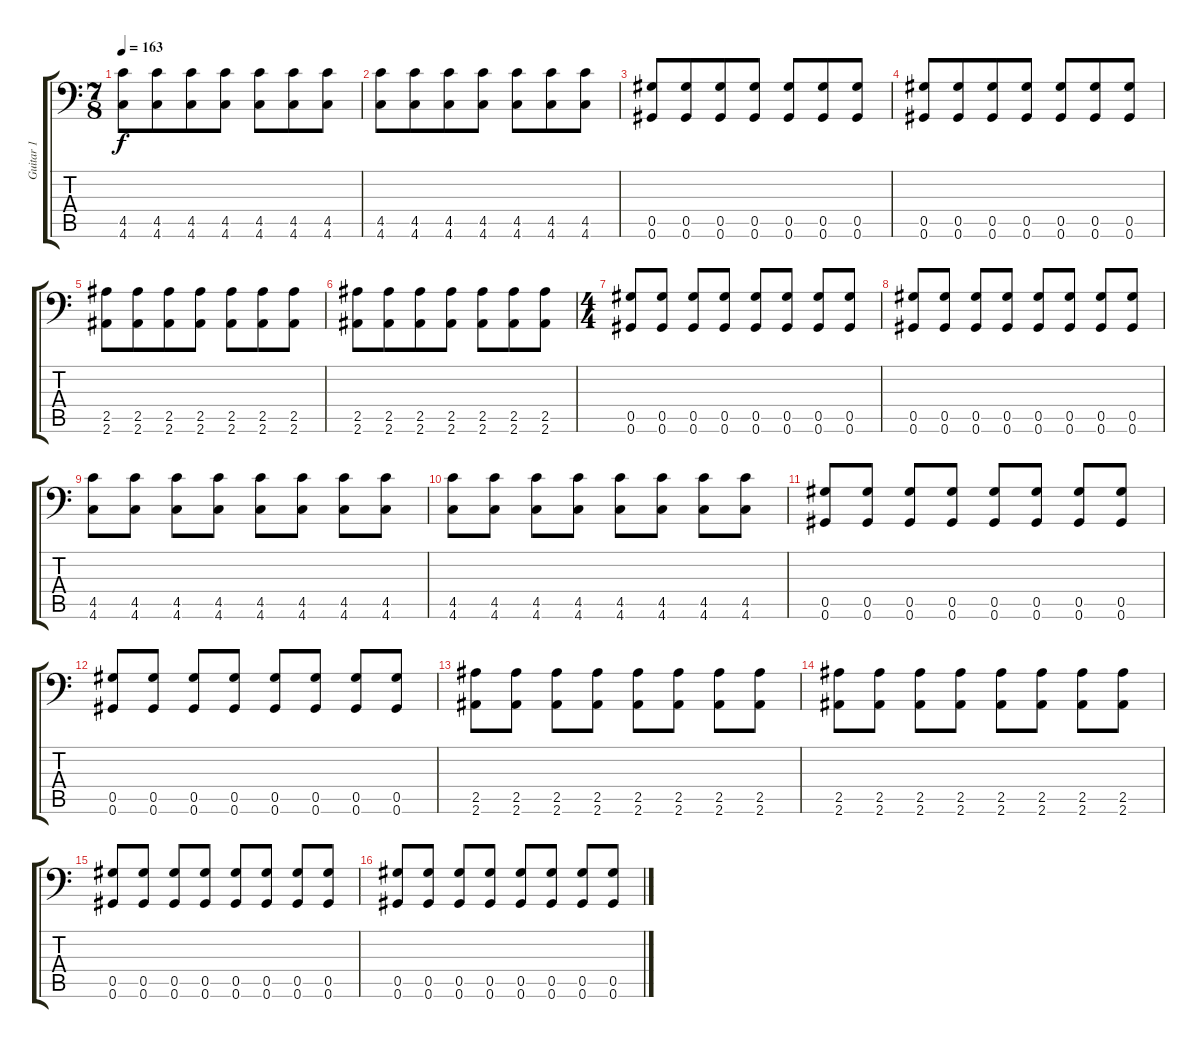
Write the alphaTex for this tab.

\track ("Guitar 1" "Guitar 1") {instrument overdrivenguitar}
\staff {score tabs}
\tuning (Eb4 Bb3 Gb3 Db3 Ab2 Ab1) {hide}
\ts (7 8)
\tempo 163
\clef f4
\ks c
(4.5 4.6).8{dy f} (4.5 4.6).8 (4.5 4.6).8 (4.5 4.6).8 (4.5 4.6).8 (4.5 4.6).8 (4.5 4.6).8 |
(4.5 4.6).8 (4.5 4.6).8 (4.5 4.6).8 (4.5 4.6).8 (4.5 4.6).8 (4.5 4.6).8 (4.5 4.6).8 |
(0.5 0.6).8 (0.5 0.6).8 (0.5 0.6).8 (0.5 0.6).8 (0.5 0.6).8 (0.5 0.6).8 (0.5 0.6).8 |
(0.5 0.6).8 (0.5 0.6).8 (0.5 0.6).8 (0.5 0.6).8 (0.5 0.6).8 (0.5 0.6).8 (0.5 0.6).8 |
(2.5 2.6).8 (2.5 2.6).8 (2.5 2.6).8 (2.5 2.6).8 (2.5 2.6).8 (2.5 2.6).8 (2.5 2.6).8 |
(2.5 2.6).8 (2.5 2.6).8 (2.5 2.6).8 (2.5 2.6).8 (2.5 2.6).8 (2.5 2.6).8 (2.5 2.6).8 |
\ts (4 4)
(0.5 0.6).8 (0.5 0.6).8 (0.5 0.6).8 (0.5 0.6).8 (0.5 0.6).8 (0.5 0.6).8 (0.5 0.6).8 (0.5 0.6).8 |
(0.5 0.6).8 (0.5 0.6).8 (0.5 0.6).8 (0.5 0.6).8 (0.5 0.6).8 (0.5 0.6).8 (0.5 0.6).8 (0.5 0.6).8 |
(4.5 4.6).8 (4.5 4.6).8 (4.5 4.6).8 (4.5 4.6).8 (4.5 4.6).8 (4.5 4.6).8 (4.5 4.6).8 (4.5 4.6).8 |
(4.5 4.6).8 (4.5 4.6).8 (4.5 4.6).8 (4.5 4.6).8 (4.5 4.6).8 (4.5 4.6).8 (4.5 4.6).8 (4.5 4.6).8 |
(0.5 0.6).8 (0.5 0.6).8 (0.5 0.6).8 (0.5 0.6).8 (0.5 0.6).8 (0.5 0.6).8 (0.5 0.6).8 (0.5 0.6).8 |
(0.5 0.6).8 (0.5 0.6).8 (0.5 0.6).8 (0.5 0.6).8 (0.5 0.6).8 (0.5 0.6).8 (0.5 0.6).8 (0.5 0.6).8 |
(2.5 2.6).8 (2.5 2.6).8 (2.5 2.6).8 (2.5 2.6).8 (2.5 2.6).8 (2.5 2.6).8 (2.5 2.6).8 (2.5 2.6).8 |
(2.5 2.6).8 (2.5 2.6).8 (2.5 2.6).8 (2.5 2.6).8 (2.5 2.6).8 (2.5 2.6).8 (2.5 2.6).8 (2.5 2.6).8 |
(0.5 0.6).8 (0.5 0.6).8 (0.5 0.6).8 (0.5 0.6).8 (0.5 0.6).8 (0.5 0.6).8 (0.5 0.6).8 (0.5 0.6).8 |
(0.5 0.6).8 (0.5 0.6).8 (0.5 0.6).8 (0.5 0.6).8 (0.5 0.6).8 (0.5 0.6).8 (0.5 0.6).8 (0.5 0.6).8
